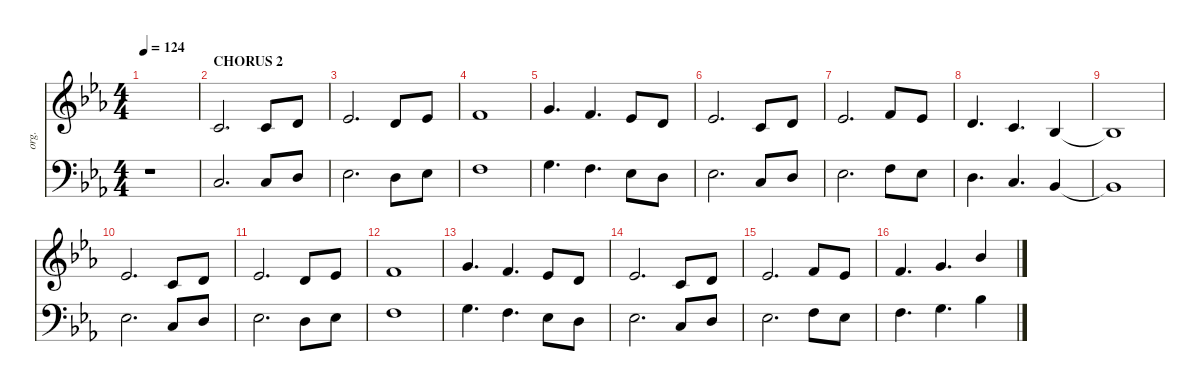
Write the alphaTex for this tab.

\defaultSystemsLayout 4
\hideDynamics
\bracketExtendMode nobrackets
\otherSystemsTrackNameOrientation horizontal
\track ("Organ" "org.") {instrument drawbarorgan}
\staff {score}
\tuning (E4 B3 G3 D3 A2 E2)
\ts (4 4)
\tempo 124
\clef g2
\ks cminor
|
\section ("" "CHORUS 2")
-4.1{acc forcenatural}.2{d beam Up} -4.1{acc forcenatural}.8{beam Up} -2.1{acc forcenatural}.8{beam Up} |
-1.1{acc b}.2{d beam Up} -2.1{acc forcenatural}.8{beam Up} -1.1{acc b}.8{beam Up} |
1.1{acc forcenatural}.1{beam Up} |
3.1{acc forcenatural}.4{d beam Up} 1.1{acc forcenatural}.4{d beam Up} -1.1{acc b}.8{beam Up} -2.1{acc forcenatural}.8{beam Up} |
-1.1{acc b}.2{d beam Up} -4.1{acc forcenatural}.8{beam Up} -2.1{acc forcenatural}.8{beam Up} |
-1.1{acc b}.2{d beam Up} 1.1{acc forcenatural}.8{beam Up} -1.1{acc b}.8{beam Up} |
-2.1{acc forcenatural}.4{d beam Up} -4.1{acc forcenatural}.4{d beam Up} -6.1{acc b}.4{beam Up} |
-6.1{t acc b}.1{beam Up} |
4.2{acc b}.2{d beam Up} -4.1{acc forcenatural}.8{beam Up} -2.1{acc forcenatural}.8{beam Up} |
-1.1{acc b}.2{d beam Up} -2.1{acc forcenatural}.8{beam Up} -1.1{acc b}.8{beam Up} |
1.1{acc forcenatural}.1{beam Up} |
3.1{acc forcenatural}.4{d beam Up} 1.1{acc forcenatural}.4{d beam Up} -1.1{acc b}.8{beam Up} -2.1{acc forcenatural}.8{beam Up} |
-1.1{acc b}.2{d beam Up} -4.1{acc forcenatural}.8{beam Up} -2.1{acc forcenatural}.8{beam Up} |
-1.1{acc b}.2{d beam Up} 1.1{acc forcenatural}.8{beam Up} -1.1{acc b}.8{beam Up} |
1.1{acc forcenatural}.4{d beam Up} 3.1{acc forcenatural}.4{d beam Up} 6.1{acc b}.4{beam Up}
\staff {score}
\tuning (G2 D2 A1 E1 B0)
\clef f4
\ottava regular
\simile none
\ks cminor
r.1{dy mf beam Down} |
15.3{acc forcenatural}.2{d beam Up} 5.1{acc forcenatural}.8{beam Up} 7.1{acc forcenatural}.8{beam Up} |
8.1{acc b}.2{d beam Down} 7.1{acc forcenatural}.8{beam Down} 8.1{acc b}.8{beam Down} |
10.1{acc forcenatural}.1{beam Down} |
12.1{acc forcenatural}.4{d beam Down} 10.1{acc forcenatural}.4{d beam Down} 8.1{acc b}.8{beam Down} 7.1{acc forcenatural}.8{beam Down} |
8.1{acc b}.2{d beam Down} 5.1{acc forcenatural}.8{beam Up} 7.1{acc forcenatural}.8{beam Up} |
8.1{acc b}.2{d beam Down} 10.1{acc forcenatural}.8{beam Down} 8.1{acc b}.8{beam Down} |
7.1{acc forcenatural}.4{d beam Down} 10.2{acc forcenatural}.4{d beam Up} 3.1{acc b}.4{beam Up} |
3.1{t acc b}.1{beam Up} |
18.3{acc b}.2{d beam Down} 5.1{acc forcenatural}.8{beam Up} 7.1{acc forcenatural}.8{beam Up} |
8.1{acc b}.2{d beam Down} 7.1{acc forcenatural}.8{beam Down} 8.1{acc b}.8{beam Down} |
10.1{acc forcenatural}.1{beam Down} |
12.1{acc forcenatural}.4{d beam Down} 10.1{acc forcenatural}.4{d beam Down} 8.1{acc b}.8{beam Down} 7.1{acc forcenatural}.8{beam Down} |
8.1{acc b}.2{d beam Down} 5.1{acc forcenatural}.8{beam Up} 7.1{acc forcenatural}.8{beam Up} |
8.1{acc b}.2{d beam Down} 10.1{acc forcenatural}.8{beam Down} 8.1{acc b}.8{beam Down} |
10.1{acc forcenatural}.4{d beam Down} 12.1{acc forcenatural}.4{d beam Down} 15.1{acc b}.4{beam Down}
